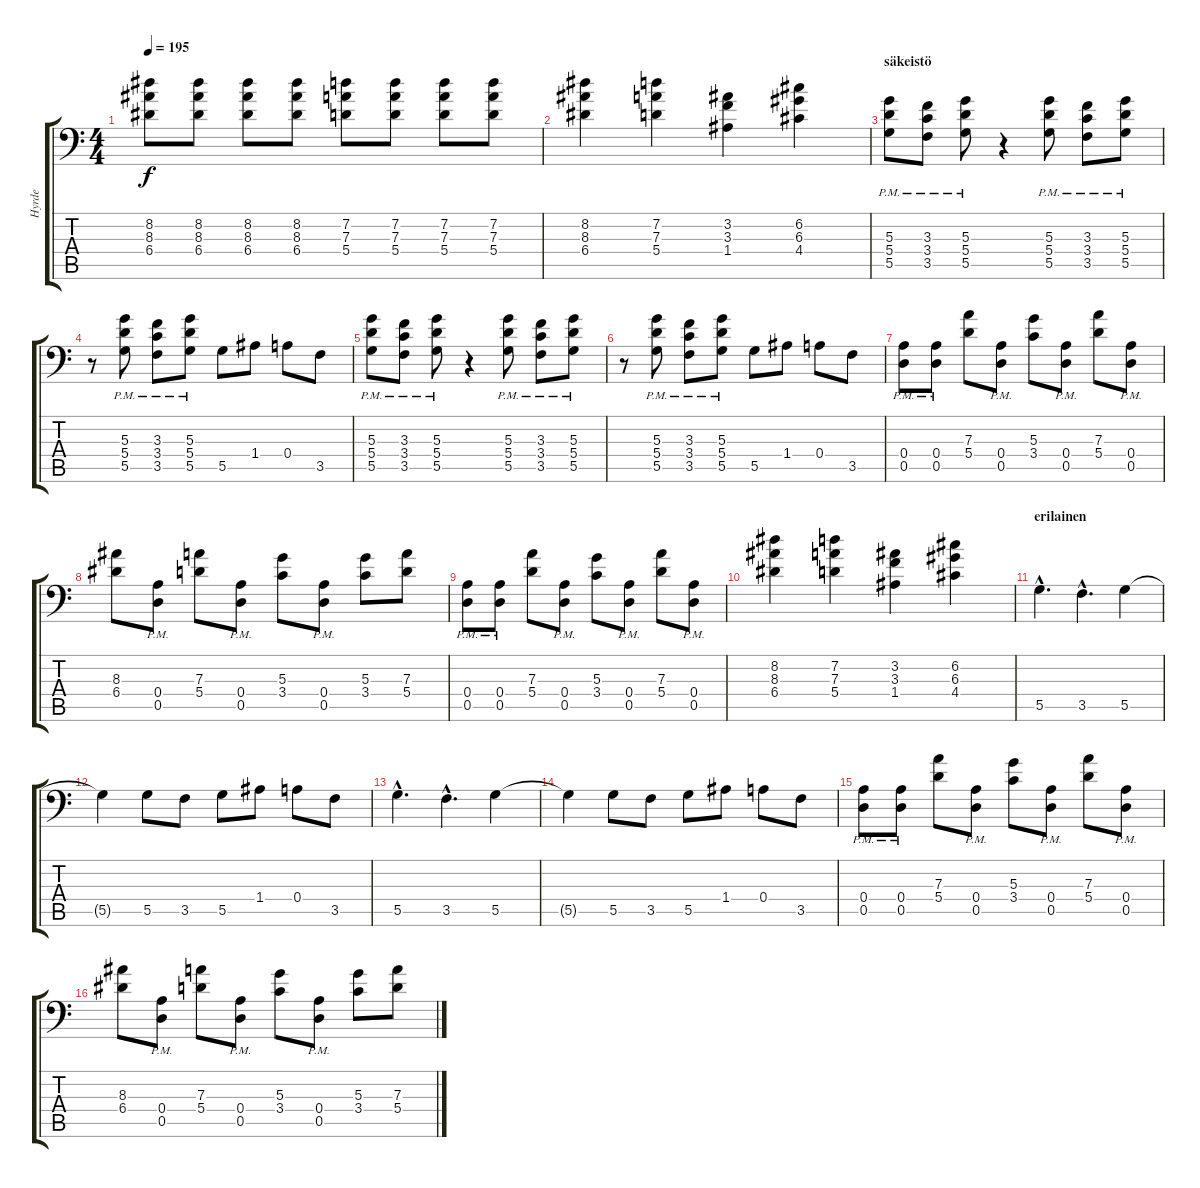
\track ("Hyrde" "Hyrde") {instrument distortionguitar}
\staff {score tabs}
\tuning (B3 G3 D3 A2 D2 A1) {hide}
\ts (4 4)
\tempo 195
\clef f4
\ks c
(8.2 8.3 6.4).8{dy f} (8.2 8.3 6.4).8 (8.2 8.3 6.4).8 (8.2 8.3 6.4).8 (7.2 7.3 5.4).8 (7.2 7.3 5.4).8 (7.2 7.3 5.4).8 (7.2 7.3 5.4).8 |
(8.2 8.3 6.4).4 (7.2 7.3 5.4).4 (3.2 3.3 1.4).4 (6.2 6.3 4.4).4 |
\section ("" "säkeistö")
(5.3{pm} 5.4{pm} 5.5{pm}).8 (3.3{pm} 3.4{pm} 3.5{pm}).8 (5.3{pm} 5.4{pm} 5.5{pm}).8 r.4 (5.3{pm} 5.4{pm} 5.5{pm}).8 (3.3{pm} 3.4{pm} 3.5{pm}).8 (5.3{pm} 5.4{pm} 5.5{pm}).8 |
r.8 (5.3{pm} 5.4{pm} 5.5{pm}).8 (3.3{pm} 3.4{pm} 3.5{pm}).8 (5.3{pm} 5.4{pm} 5.5{pm}).8 5.5.8 1.4.8 0.4.8 3.5.8 |
(5.3{pm} 5.4{pm} 5.5{pm}).8 (3.3{pm} 3.4{pm} 3.5{pm}).8 (5.3{pm} 5.4{pm} 5.5{pm}).8 r.4 (5.3{pm} 5.4{pm} 5.5{pm}).8 (3.3{pm} 3.4{pm} 3.5{pm}).8 (5.3{pm} 5.4{pm} 5.5{pm}).8 |
r.8 (5.3{pm} 5.4{pm} 5.5{pm}).8 (3.3{pm} 3.4{pm} 3.5{pm}).8 (5.3{pm} 5.4{pm} 5.5{pm}).8 5.5.8 1.4.8 0.4.8 3.5.8 |
(0.4{pm} 0.5{pm}).8 (0.4{pm} 0.5{pm}).8 (7.3 5.4).8 (0.4{pm} 0.5{pm}).8 (5.3 3.4).8 (0.4{pm} 0.5{pm}).8 (7.3 5.4).8 (0.4{pm} 0.5{pm}).8 |
(8.3 6.4).8 (0.4{pm} 0.5{pm}).8 (7.3 5.4).8 (0.4{pm} 0.5{pm}).8 (5.3 3.4).8 (0.4{pm} 0.5{pm}).8 (5.3 3.4).8 (7.3 5.4).8 |
(0.4{pm} 0.5{pm}).8{txt " "} (0.4{pm} 0.5{pm}).8{txt " "} (7.3 5.4).8 (0.4{pm} 0.5{pm}).8{txt " "} (5.3 3.4).8 (0.4{pm} 0.5{pm}).8{txt " "} (7.3 5.4).8 (0.4{pm} 0.5{pm}).8{txt " "} |
(8.2 8.3 6.4).4 (7.2 7.3 5.4).4 (3.2 3.3 1.4).4 (6.2 6.3 4.4).4 |
\section ("" "erilainen")
5.5{hac}.4{d} 3.5{hac}.4{d} 5.5.4 |
5.5{t}.4 5.5.8 3.5.8 5.5.8 1.4.8 0.4.8 3.5.8 |
5.5{hac}.4{d} 3.5{hac}.4{d} 5.5.4 |
5.5{t}.4 5.5.8 3.5.8 5.5.8 1.4.8 0.4.8 3.5.8{txt " "} |
(0.4{pm} 0.5{pm}).8 (0.4{pm} 0.5{pm}).8 (7.3 5.4).8 (0.4{pm} 0.5{pm}).8 (5.3 3.4).8 (0.4{pm} 0.5{pm}).8 (7.3 5.4).8 (0.4{pm} 0.5{pm}).8 |
(8.3 6.4).8 (0.4{pm} 0.5{pm}).8 (7.3 5.4).8 (0.4{pm} 0.5{pm}).8 (5.3 3.4).8 (0.4{pm} 0.5{pm}).8 (5.3 3.4).8 (7.3 5.4).8
